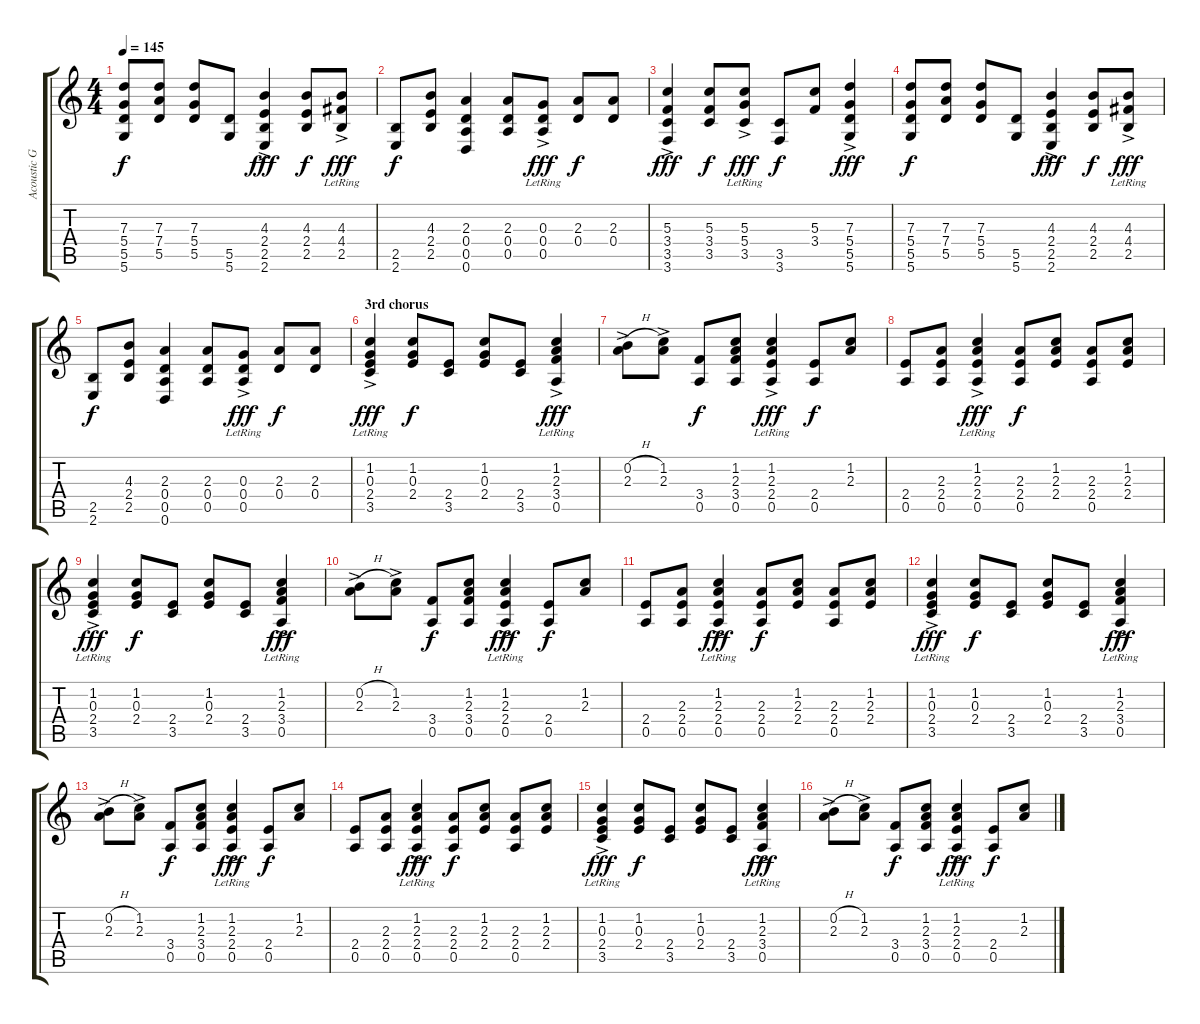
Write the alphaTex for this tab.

\track ("Acoustic Guitar" "Acoustic G") {instrument acousticguitarsteel}
\staff {score tabs}
\tuning (E4 B3 G3 D3 A2 D2) {hide}
\ts (4 4)
\tempo 145
\clef g2
\ks c
(7.3 5.4 5.5 5.6).8{dy f} (7.3 7.4 5.5).8 (7.3 5.4 5.5).8 (5.5 5.6).8 (4.3{ac} 2.4 2.5 2.6).4{dy fff} (4.3 2.4 2.5).8{dy f} (4.3 4.4{ac lr} 2.5).8{dy fff} |
(2.5 2.6).8{dy f} (4.3 2.4 2.5).8 (2.3 0.4 0.5 0.6).4 (2.3 0.4 0.5).8 (0.3{ac lr} 0.4 0.5).8{dy fff} (2.3 0.4).8{dy f} (2.3 0.4).8 |
(5.3{ac} 3.4 3.5 3.6).4{dy fff volume 13} (5.3 3.4 3.5).8{dy f} (5.3 5.4{ac lr} 3.5).8{dy fff} (3.5 3.6).8{dy f} (5.3 3.4).8 (7.3{ac} 5.4 5.5 5.6).4{dy fff} |
(7.3 5.4 5.5 5.6).8{dy f} (7.3 7.4 5.5).8 (7.3 5.4 5.5).8 (5.5 5.6).8 (4.3{ac} 2.4 2.5 2.6).4{dy fff} (4.3 2.4 2.5).8{dy f} (4.3 4.4{ac lr} 2.5).8{dy fff} |
(2.5 2.6).8{dy f} (4.3 2.4 2.5).8 (2.3 0.4 0.5 0.6).4 (2.3 0.4 0.5).8 (0.3{ac lr} 0.4 0.5).8{dy fff} (2.3 0.4).8{dy f} (2.3 0.4).8 |
\section ("" "3rd chorus")
(1.2 0.3{lr} 2.4 3.5{ac lr}).4{dy fff} (1.2 0.3 2.4).8{dy f} (2.4 3.5).8 (1.2 0.3 2.4).8 (2.4 3.5).8 (1.2 2.3{ac lr} 3.4 0.5).4{dy fff} |
(0.2{h ac} 2.3).8 (1.2{ac} 2.3).8 (3.4 0.5).8{dy f} (1.2 2.3 3.4 0.5).8 (1.2 2.3 2.4{ac lr} 0.5).4{dy fff} (2.4 0.5).8{dy f} (1.2 2.3).8 |
(2.4 0.5).8 (2.3 2.4 0.5).8 (1.2 2.3 2.4{ac lr} 0.5).4{dy fff} (2.3 2.4 0.5).8{dy f} (1.2 2.3 2.4).8 (2.3 2.4 0.5).8 (1.2 2.3 2.4).8 |
(1.2 0.3{lr} 2.4 3.5{ac lr}).4{dy fff} (1.2 0.3 2.4).8{dy f} (2.4 3.5).8 (1.2 0.3 2.4).8 (2.4 3.5).8 (1.2 2.3{ac lr} 3.4 0.5).4{dy fff} |
(0.2{h ac} 2.3).8 (1.2{ac} 2.3).8 (3.4 0.5).8{dy f} (1.2 2.3 3.4 0.5).8 (1.2 2.3 2.4{ac lr} 0.5).4{dy fff} (2.4 0.5).8{dy f} (1.2 2.3).8 |
(2.4 0.5).8 (2.3 2.4 0.5).8 (1.2 2.3 2.4{ac lr} 0.5).4{dy fff} (2.3 2.4 0.5).8{dy f} (1.2 2.3 2.4).8 (2.3 2.4 0.5).8 (1.2 2.3 2.4).8 |
(1.2 0.3{lr} 2.4 3.5{ac lr}).4{dy fff} (1.2 0.3 2.4).8{dy f} (2.4 3.5).8 (1.2 0.3 2.4).8 (2.4 3.5).8 (1.2 2.3{ac lr} 3.4 0.5).4{dy fff} |
(0.2{h ac} 2.3).8 (1.2{ac} 2.3).8 (3.4 0.5).8{dy f} (1.2 2.3 3.4 0.5).8 (1.2 2.3 2.4{ac lr} 0.5).4{dy fff} (2.4 0.5).8{dy f} (1.2 2.3).8 |
(2.4 0.5).8 (2.3 2.4 0.5).8 (1.2 2.3 2.4{ac lr} 0.5).4{dy fff} (2.3 2.4 0.5).8{dy f} (1.2 2.3 2.4).8 (2.3 2.4 0.5).8 (1.2 2.3 2.4).8 |
(1.2 0.3{lr} 2.4 3.5{ac lr}).4{dy fff} (1.2 0.3 2.4).8{dy f} (2.4 3.5).8 (1.2 0.3 2.4).8 (2.4 3.5).8 (1.2 2.3{ac lr} 3.4 0.5).4{dy fff} |
(0.2{h ac} 2.3).8 (1.2{ac} 2.3).8 (3.4 0.5).8{dy f} (1.2 2.3 3.4 0.5).8 (1.2 2.3 2.4{ac lr} 0.5).4{dy fff} (2.4 0.5).8{dy f} (1.2 2.3).8
